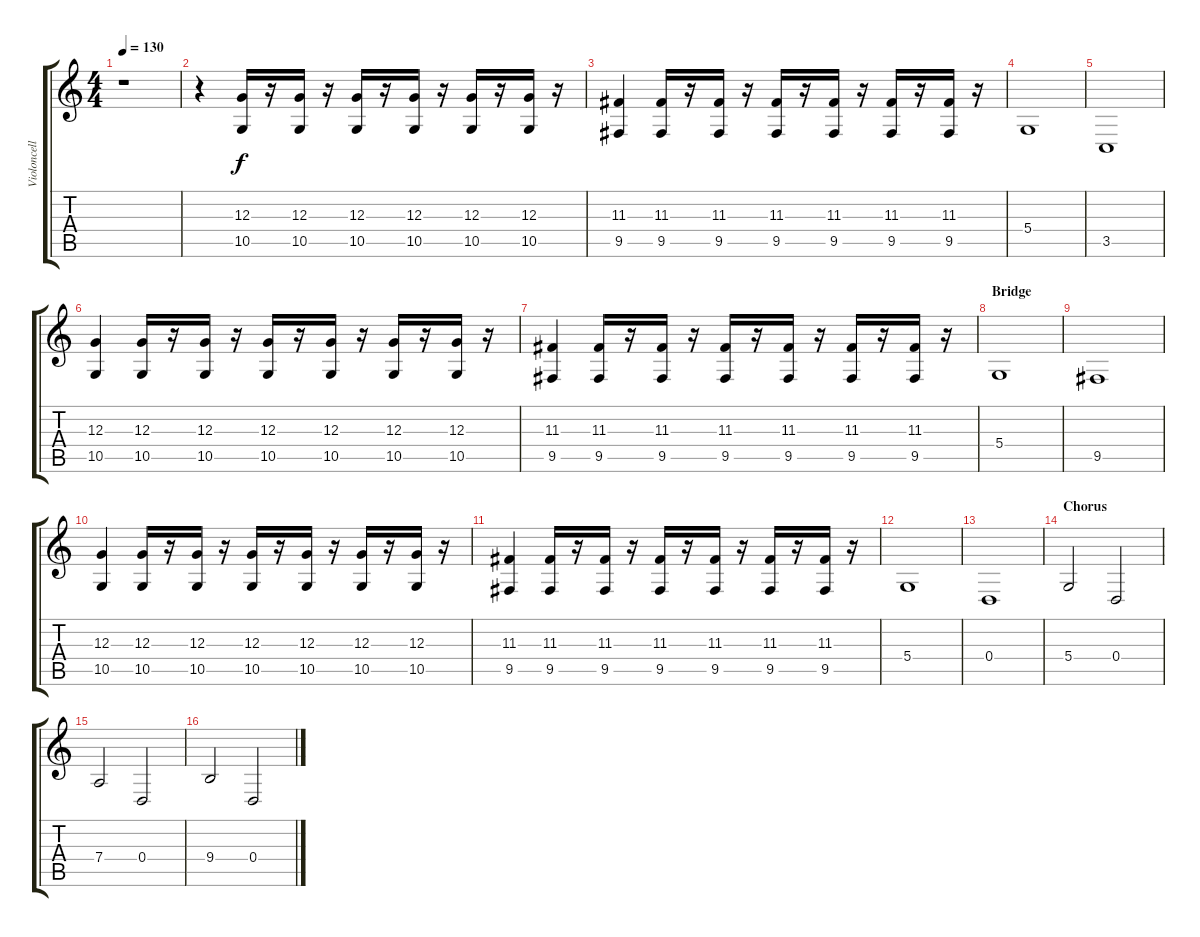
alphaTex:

\track ("Violoncello" "Violoncell") {instrument cello}
\staff {score tabs}
\tuning (E4 B3 G3 D3 A2 E2) {hide}
\ts (4 4)
\tempo 130
\clef g2
\ks c
r.1{dy f} |
r.4 (12.3 10.5).16 r.16 (12.3 10.5).16 r.16 (12.3 10.5).16 r.16 (12.3 10.5).16 r.16 (12.3 10.5).16 r.16 (12.3 10.5).16 r.16 |
(11.3 9.5).4 (11.3 9.5).16 r.16 (11.3 9.5).16 r.16 (11.3 9.5).16 r.16 (11.3 9.5).16 r.16 (11.3 9.5).16 r.16 (11.3 9.5).16 r.16 |
5.4.1 |
3.5.1 |
(12.3 10.5).4 (12.3 10.5).16 r.16 (12.3 10.5).16 r.16 (12.3 10.5).16 r.16 (12.3 10.5).16 r.16 (12.3 10.5).16 r.16 (12.3 10.5).16 r.16 |
(11.3 9.5).4 (11.3 9.5).16 r.16 (11.3 9.5).16 r.16 (11.3 9.5).16 r.16 (11.3 9.5).16 r.16 (11.3 9.5).16 r.16 (11.3 9.5).16 r.16 |
\section ("" "Bridge")
5.4.1 |
9.5.1 |
(12.3 10.5).4 (12.3 10.5).16 r.16 (12.3 10.5).16 r.16 (12.3 10.5).16 r.16 (12.3 10.5).16 r.16 (12.3 10.5).16 r.16 (12.3 10.5).16 r.16 |
(11.3 9.5).4 (11.3 9.5).16 r.16 (11.3 9.5).16 r.16 (11.3 9.5).16 r.16 (11.3 9.5).16 r.16 (11.3 9.5).16 r.16 (11.3 9.5).16 r.16 |
5.4.1 |
0.4.1 |
\section ("" "Chorus")
5.4.2 0.4.2 |
7.4.2 0.4.2 |
9.4.2 0.4.2
